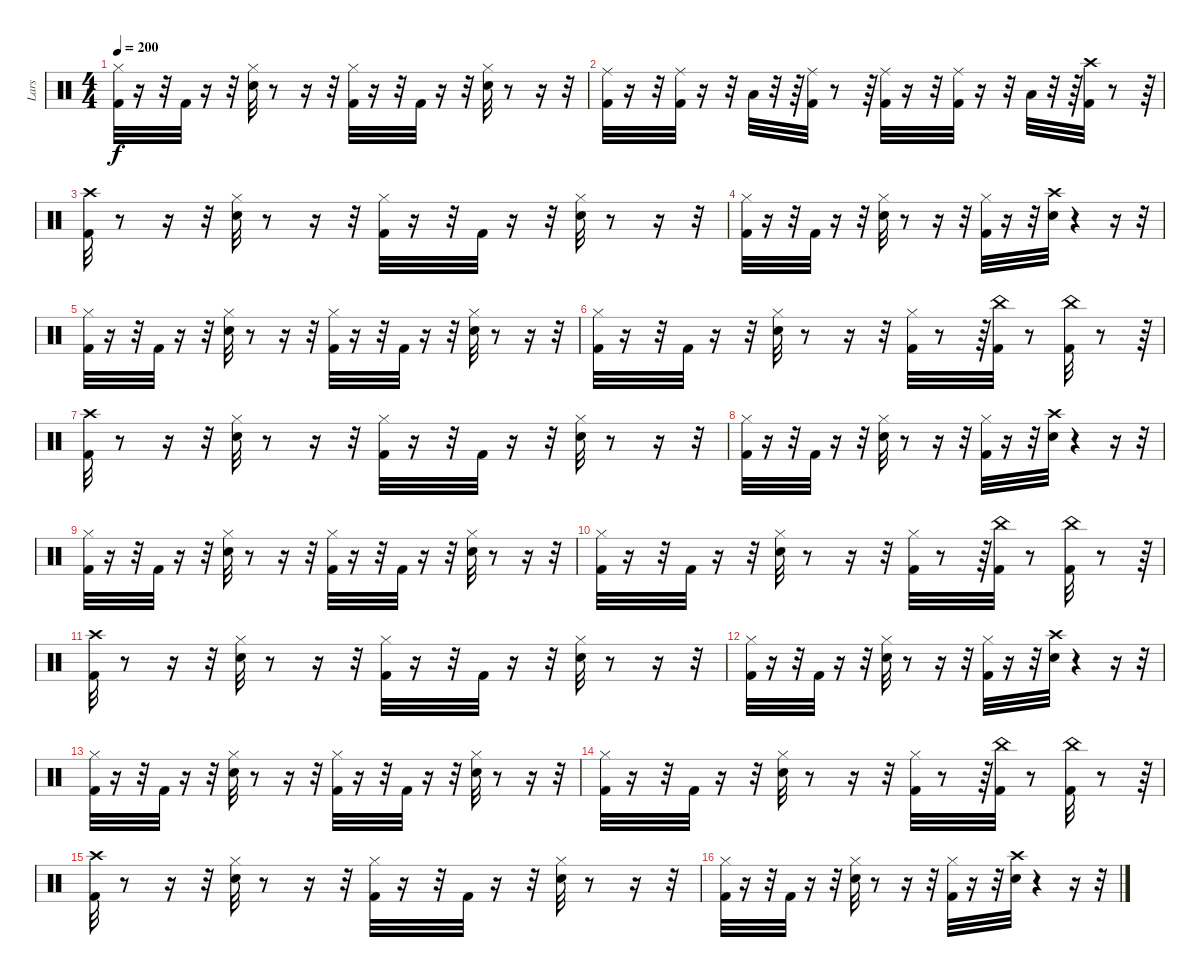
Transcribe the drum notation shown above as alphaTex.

\track ("Lars" "Lars") {instrument percussion}
\staff {score}
\articulation defaults
\ts (4 4)
\tempo 200
\clef neutral
\ks c
("Kick (hit) 2" "Hi-Hat (closed)").32{dy f} r.16 r.32 "Kick (hit) 2".32 r.16 r.32 ("Snare (hit) 2" "Hi-Hat (closed)").32 r.8 r.16 r.32 ("Kick (hit) 2" "Hi-Hat (closed)").32 r.16 r.32 "Kick (hit) 2".32 r.16 r.32 ("Snare (hit) 2" "Hi-Hat (closed)").32 r.8 r.16 r.32 |
("Kick (hit) 2" "Ride (middle)").32 r.16 r.32 ("Kick (hit) 2" "Ride (middle)").32 r.16 r.32 "Low Tom (hit)".32 r.32 r.64 ("Ride (middle)" "Kick (hit) 2").32 r.8 r.64 ("Ride (middle)" "Kick (hit) 2").32 r.16 r.32 ("Ride (middle)" "Kick (hit) 2").32 r.16 r.32 "Low Tom (hit)".32 r.32 r.64 ("Crash high (hit)" "Kick (hit) 2").32 r.8 r.64 |
("Kick (hit) 2" "Crash high (hit)").32 r.8 r.16 r.32 ("Hi-Hat (closed)" "Snare (hit) 2").32 r.8 r.16 r.32 ("Hi-Hat (closed)" "Kick (hit) 2").32 r.16 r.32 "Kick (hit) 2".32 r.16 r.32 ("Hi-Hat (closed)" "Snare (hit) 2").32 r.8 r.16 r.32 |
("Kick (hit) 2" "Hi-Hat (closed)").32 r.16 r.32 "Kick (hit) 2".32 r.16 r.32 ("Snare (hit) 2" "Hi-Hat (closed)").32 r.8 r.16 r.32 ("Hi-Hat (closed)" "Kick (hit) 2").32 r.16 r.32 ("Crash high (hit)" "Snare (hit) 2").32 r.4 r.16 r.32 |
("Hi-Hat (closed)" "Kick (hit) 2").32 r.16 r.32 "Kick (hit) 2".32 r.16 r.32 ("Snare (hit) 2" "Hi-Hat (closed)").32 r.8 r.16 r.32 ("Hi-Hat (closed)" "Kick (hit) 2").32 r.16 r.32 "Kick (hit) 2".32 r.16 r.32 ("Snare (hit) 2" "Hi-Hat (closed)").32 r.8 r.16 r.32 |
("Kick (hit) 2" "Hi-Hat (closed)").32 r.16 r.32 "Kick (hit) 2".32 r.16 r.32 ("Snare (hit) 2" "Hi-Hat (closed)").32 r.8 r.16 r.32 ("Hi-Hat (closed)" "Kick (hit) 2").32 r.8 r.64 ("China (hit)" "Kick (hit) 2").32 r.8 ("China (hit)" "Kick (hit) 2").32 r.8 r.64 |
("Kick (hit) 2" "Crash high (hit)").32 r.8 r.16 r.32 ("Hi-Hat (closed)" "Snare (hit) 2").32 r.8 r.16 r.32 ("Hi-Hat (closed)" "Kick (hit) 2").32 r.16 r.32 "Kick (hit) 2".32 r.16 r.32 ("Snare (hit) 2" "Hi-Hat (closed)").32 r.8 r.16 r.32 |
("Hi-Hat (closed)" "Kick (hit) 2").32 r.16 r.32 "Kick (hit) 2".32 r.16 r.32 ("Snare (hit) 2" "Hi-Hat (closed)").32 r.8 r.16 r.32 ("Hi-Hat (closed)" "Kick (hit) 2").32 r.16 r.32 ("Snare (hit) 2" "Crash high (hit)").32 r.4 r.16 r.32 |
("Hi-Hat (closed)" "Kick (hit) 2").32 r.16 r.32 "Kick (hit) 2".32 r.16 r.32 ("Snare (hit) 2" "Hi-Hat (closed)").32 r.8 r.16 r.32 ("Hi-Hat (closed)" "Kick (hit) 2").32 r.16 r.32 "Kick (hit) 2".32 r.16 r.32 ("Snare (hit) 2" "Hi-Hat (closed)").32 r.8 r.16 r.32 |
("Kick (hit) 2" "Hi-Hat (closed)").32 r.16 r.32 "Kick (hit) 2".32 r.16 r.32 ("Snare (hit) 2" "Hi-Hat (closed)").32 r.8 r.16 r.32 ("Kick (hit) 2" "Hi-Hat (closed)").32 r.8 r.64 ("China (hit)" "Kick (hit) 2").32 r.8 ("China (hit)" "Kick (hit) 2").32 r.8 r.64 |
("Kick (hit) 2" "Crash high (hit)").32 r.8 r.16 r.32 ("Hi-Hat (closed)" "Snare (hit) 2").32 r.8 r.16 r.32 ("Hi-Hat (closed)" "Kick (hit) 2").32 r.16 r.32 "Kick (hit) 2".32 r.16 r.32 ("Hi-Hat (closed)" "Snare (hit) 2").32 r.8 r.16 r.32 |
("Hi-Hat (closed)" "Kick (hit) 2").32 r.16 r.32 "Kick (hit) 2".32 r.16 r.32 ("Snare (hit) 2" "Hi-Hat (closed)").32 r.8 r.16 r.32 ("Hi-Hat (closed)" "Kick (hit) 2").32 r.16 r.32 ("Snare (hit) 2" "Crash high (hit)").32 r.4 r.16 r.32 |
("Kick (hit) 2" "Hi-Hat (closed)").32 r.16 r.32 "Kick (hit) 2".32 r.16 r.32 ("Snare (hit) 2" "Hi-Hat (closed)").32 r.8 r.16 r.32 ("Kick (hit) 2" "Hi-Hat (closed)").32 r.16 r.32 "Kick (hit) 2".32 r.16 r.32 ("Snare (hit) 2" "Hi-Hat (closed)").32 r.8 r.16 r.32 |
("Kick (hit) 2" "Hi-Hat (closed)").32 r.16 r.32 "Kick (hit) 2".32 r.16 r.32 ("Snare (hit) 2" "Hi-Hat (closed)").32 r.8 r.16 r.32 ("Kick (hit) 2" "Hi-Hat (closed)").32 r.8 r.64 ("China (hit)" "Kick (hit) 2").32 r.8 ("China (hit)" "Kick (hit) 2").32 r.8 r.64 |
("Kick (hit) 2" "Crash high (hit)").32 r.8 r.16 r.32 ("Hi-Hat (closed)" "Snare (hit) 2").32 r.8 r.16 r.32 ("Kick (hit) 2" "Hi-Hat (closed)").32 r.16 r.32 "Kick (hit) 2".32 r.16 r.32 ("Hi-Hat (closed)" "Snare (hit) 2").32 r.8 r.16 r.32 |
("Hi-Hat (closed)" "Kick (hit) 2").32 r.16 r.32 "Kick (hit) 2".32 r.16 r.32 ("Snare (hit) 2" "Hi-Hat (closed)").32 r.8 r.16 r.32 ("Hi-Hat (closed)" "Kick (hit) 2").32 r.16 r.32 ("Crash high (hit)" "Snare (hit) 2").32 r.4 r.16 r.32
